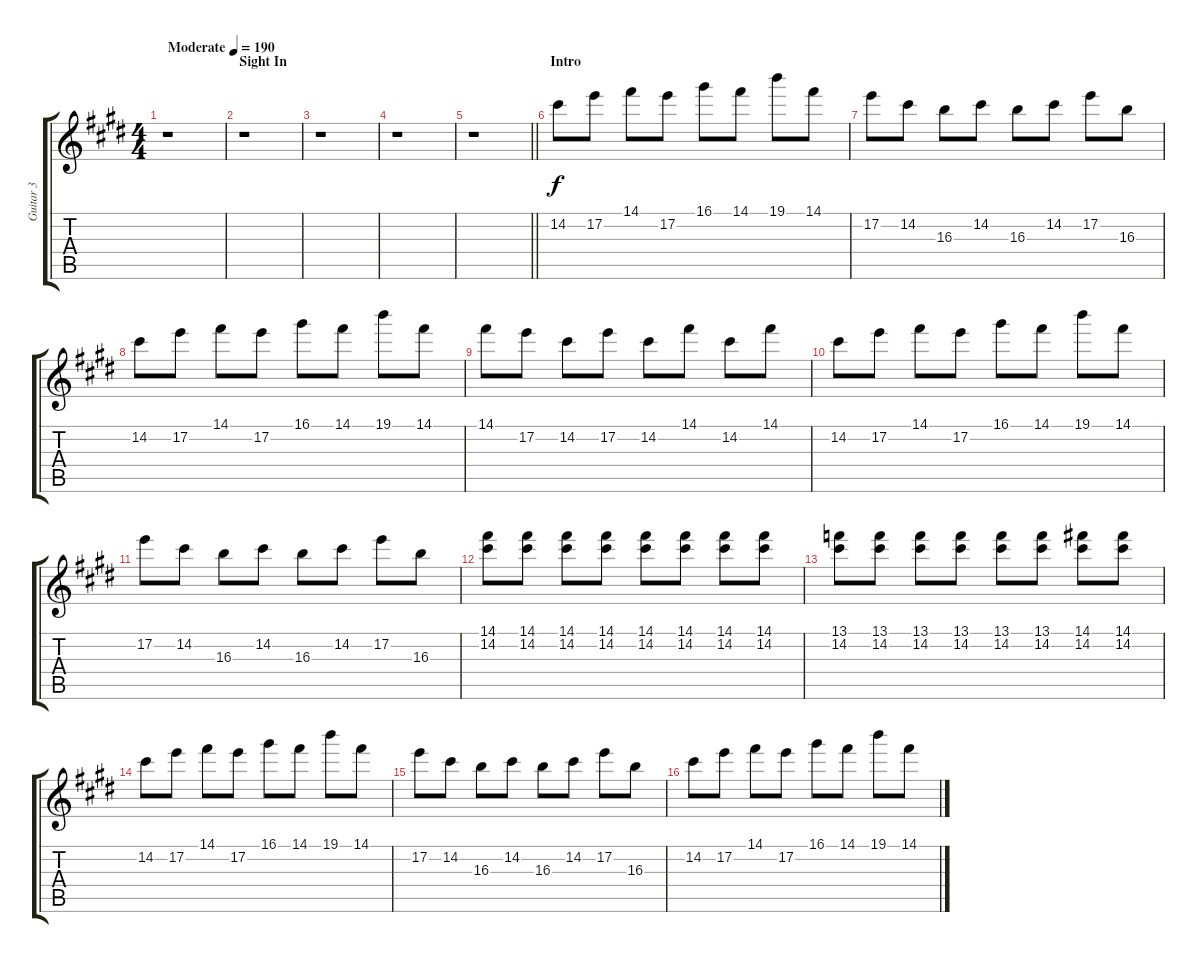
\track ("Guitar 3" "Guitar 3") {instrument distortionguitar}
\staff {score tabs}
\tuning (E4 B3 G3 D3 A2 E2) {hide}
\ts (4 4)
\tempo (190 "Moderate")
\clef g2
\ks e
r.1{dy f instrument distortionguitar} |
\section ("" "Sight In")
r.1 |
r.1 |
r.1 |
\barLineRight lightlight
r.1 |
\section ("" "Intro")
14.2.8 17.2.8 14.1.8 17.2.8 16.1.8 14.1.8 19.1.8 14.1.8 |
17.2.8 14.2.8 16.3.8 14.2.8 16.3.8 14.2.8 17.2.8 16.3.8 |
14.2.8 17.2.8 14.1.8 17.2.8 16.1.8 14.1.8 19.1.8 14.1.8 |
14.1.8 17.2.8 14.2.8 17.2.8 14.2.8 14.1.8 14.2.8 14.1.8 |
14.2.8 17.2.8 14.1.8 17.2.8 16.1.8 14.1.8 19.1.8 14.1.8 |
17.2.8 14.2.8 16.3.8 14.2.8 16.3.8 14.2.8 17.2.8 16.3.8 |
(14.1 14.2).8 (14.1 14.2).8 (14.1 14.2).8 (14.1 14.2).8 (14.1 14.2).8 (14.1 14.2).8 (14.1 14.2).8 (14.1 14.2).8 |
(13.1 14.2).8 (13.1 14.2).8 (13.1 14.2).8 (13.1 14.2).8 (13.1 14.2).8 (13.1 14.2).8 (14.1 14.2).8 (14.1 14.2).8 |
14.2.8 17.2.8 14.1.8 17.2.8 16.1.8 14.1.8 19.1.8 14.1.8 |
17.2.8 14.2.8 16.3.8 14.2.8 16.3.8 14.2.8 17.2.8 16.3.8 |
14.2.8 17.2.8 14.1.8 17.2.8 16.1.8 14.1.8 19.1.8 14.1.8
